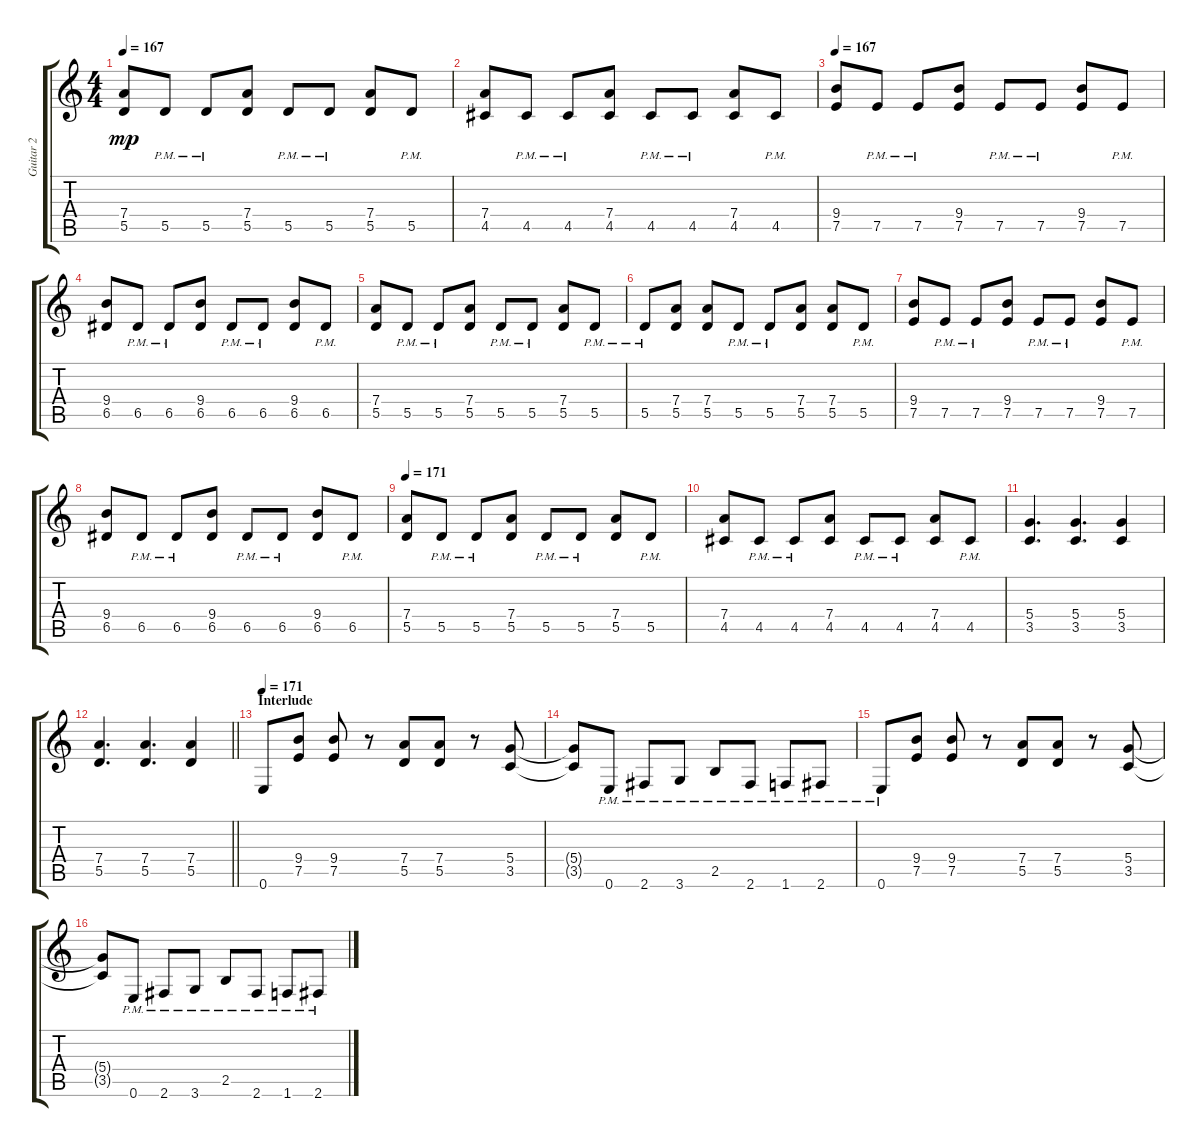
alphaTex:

\track ("Guitar 2" "Guitar 2") {instrument electricguitarclean}
\staff {score tabs}
\tuning (E4 B3 G3 D3 A2 E2) {hide}
\ts (4 4)
\tempo 167
\clef g2
\ks c
(7.4 5.5).8{dy mp} 5.5{pm}.8 5.5{pm}.8 (7.4 5.5).8 5.5{pm}.8 5.5{pm}.8 (7.4 5.5).8 5.5{pm}.8 |
(7.4 4.5).8 4.5{pm}.8 4.5{pm}.8 (7.4 4.5).8 4.5{pm}.8 4.5{pm}.8 (7.4 4.5).8 4.5{pm}.8 |
\tempo 167
(9.4 7.5).8 7.5{pm}.8 7.5{pm}.8 (9.4 7.5).8 7.5{pm}.8 7.5{pm}.8 (9.4 7.5).8 7.5{pm}.8 |
(9.4 6.5).8 6.5{pm}.8 6.5{pm}.8 (9.4 6.5).8 6.5{pm}.8 6.5{pm}.8 (9.4 6.5).8 6.5{pm}.8 |
(7.4 5.5).8 5.5{pm}.8 5.5{pm}.8 (7.4 5.5).8 5.5{pm}.8 5.5{pm}.8 (7.4 5.5).8 5.5{pm}.8 |
5.5{pm}.8 (7.4 5.5).8 (7.4 5.5).8 5.5{pm}.8 5.5{pm}.8 (7.4 5.5).8 (7.4 5.5).8 5.5{pm}.8 |
(9.4 7.5).8 7.5{pm}.8 7.5{pm}.8 (9.4 7.5).8 7.5{pm}.8 7.5{pm}.8 (9.4 7.5).8 7.5{pm}.8 |
(9.4 6.5).8 6.5{pm}.8 6.5{pm}.8 (9.4 6.5).8 6.5{pm}.8 6.5{pm}.8 (9.4 6.5).8 6.5{pm}.8 |
\tempo 171
(7.4 5.5).8 5.5{pm}.8 5.5{pm}.8 (7.4 5.5).8 5.5{pm}.8 5.5{pm}.8 (7.4 5.5).8 5.5{pm}.8 |
(7.4 4.5).8 4.5{pm}.8 4.5{pm}.8 (7.4 4.5).8 4.5{pm}.8 4.5{pm}.8 (7.4 4.5).8 4.5{pm}.8 |
(5.4 3.5).4{d} (5.4 3.5).4{d} (5.4 3.5).4 |
\barLineRight lightlight
(7.4 5.5).4{d} (7.4 5.5).4{d} (7.4 5.5).4 |
\section ("" "Interlude")
\tempo 171
0.6.8 (9.4 7.5).8 (9.4 7.5).8 r.8 (7.4 5.5).8 (7.4 5.5).8 r.8 (5.4 3.5).8 |
(5.4{t} 3.5{t}).8 0.6{pm}.8 2.6{pm}.8 3.6{pm}.8 2.5{pm}.8 2.6{pm}.8 1.6{pm}.8 2.6{pm}.8 |
0.6{pm}.8 (9.4 7.5).8 (9.4 7.5).8 r.8 (7.4 5.5).8 (7.4 5.5).8 r.8 (5.4 3.5).8 |
(5.4{t} 3.5{t}).8 0.6{pm}.8 2.6{pm}.8 3.6{pm}.8 2.5{pm}.8 2.6{pm}.8 1.6{pm}.8 2.6{pm}.8
